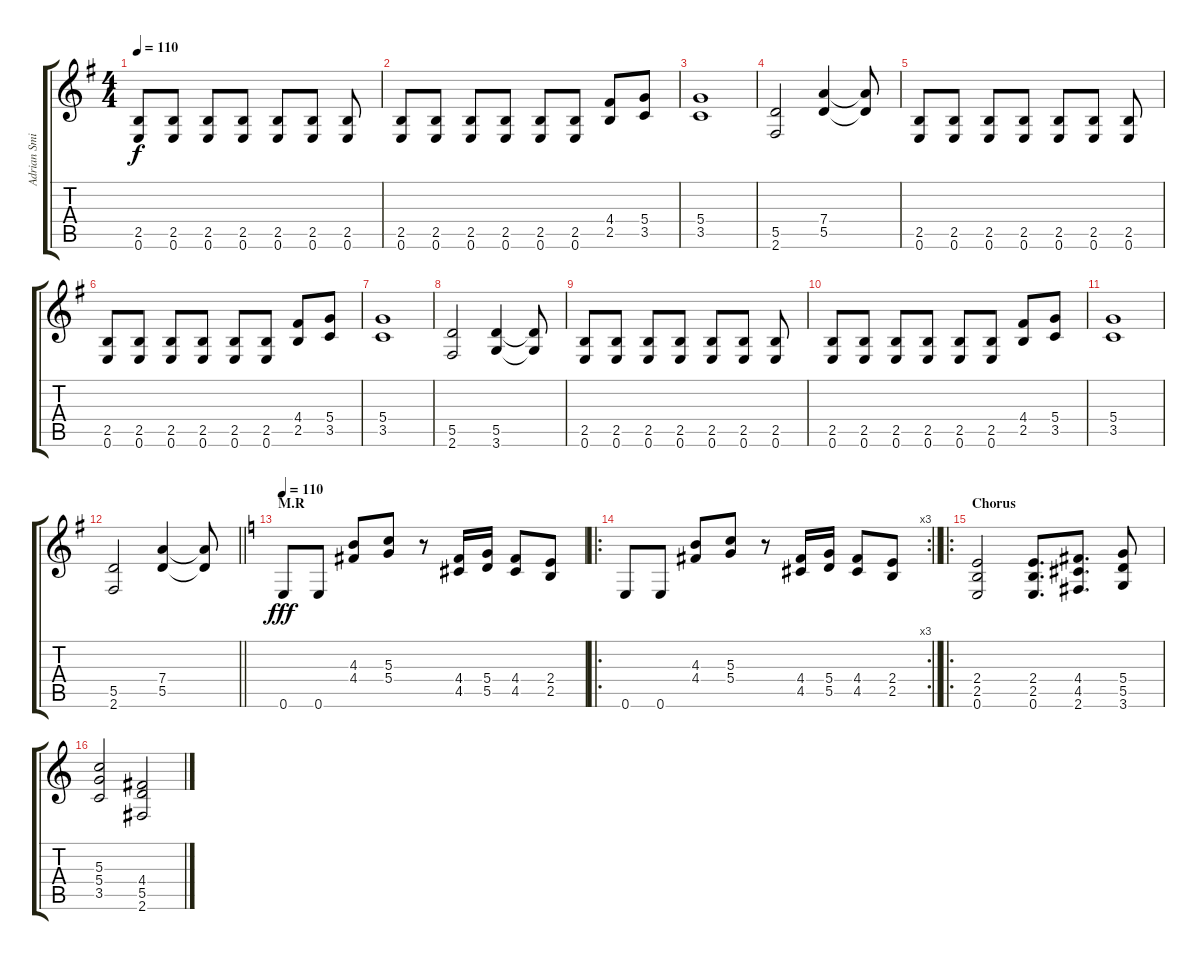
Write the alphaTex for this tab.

\track ("Adrian Smith (Dis)" "Adrian Smi") {instrument distortionguitar}
\staff {score tabs}
\tuning (E4 B3 G3 D3 A2 E2) {hide}
\ts (4 4)
\tempo 110
\clef g2
\ks g
(2.5 0.6).8{dy f} (2.5 0.6).8 (2.5 0.6).8 (2.5 0.6).8 (2.5 0.6).8 (2.5 0.6).8 (2.5 0.6).8 |
(2.5 0.6).8 (2.5 0.6).8 (2.5 0.6).8 (2.5 0.6).8 (2.5 0.6).8 (2.5 0.6).8 (4.4 2.5).8 (5.4 3.5).8 |
(5.4 3.5).1 |
(5.5 2.6).2 (7.4 5.5).4 (7.4{t} 5.5{t}).8 |
(2.5 0.6).8 (2.5 0.6).8 (2.5 0.6).8 (2.5 0.6).8 (2.5 0.6).8 (2.5 0.6).8 (2.5 0.6).8 |
(2.5 0.6).8 (2.5 0.6).8 (2.5 0.6).8 (2.5 0.6).8 (2.5 0.6).8 (2.5 0.6).8 (4.4 2.5).8 (5.4 3.5).8 |
(5.4 3.5).1 |
(5.5 2.6).2 (5.5 3.6).4 (5.5{t} 3.6{t}).8 |
(2.5 0.6).8 (2.5 0.6).8 (2.5 0.6).8 (2.5 0.6).8 (2.5 0.6).8 (2.5 0.6).8 (2.5 0.6).8 |
(2.5 0.6).8 (2.5 0.6).8 (2.5 0.6).8 (2.5 0.6).8 (2.5 0.6).8 (2.5 0.6).8 (4.4 2.5).8 (5.4 3.5).8 |
(5.4 3.5).1 |
\barLineRight lightlight
(5.5 2.6).2 (7.4 5.5).4 (7.4{t} 5.5{t}).8 |
\section ("" "M.R")
\tempo 110
\ks c
0.6.8{dy fff} 0.6.8 (4.3 4.4).8 (5.3 5.4).8 r.8 (4.4 4.5).16 (5.4 5.5).16 (4.4 4.5).8 (2.4 2.5).8 |
\ro
\rc 3
\barLineRight lightlight
0.6.8 0.6.8 (4.3 4.4).8 (5.3 5.4).8 r.8 (4.4 4.5).16 (5.4 5.5).16 (4.4 4.5).8 (2.4 2.5).8 |
\ro
\section ("" "Chorus")
(2.4 2.5 0.6).2 (2.4 2.5 0.6).8{d} (4.4 4.5 2.6).8{d} (5.4 5.5 3.6).8 |
(5.3 5.4 3.5).2 (4.4 5.5 2.6).2
